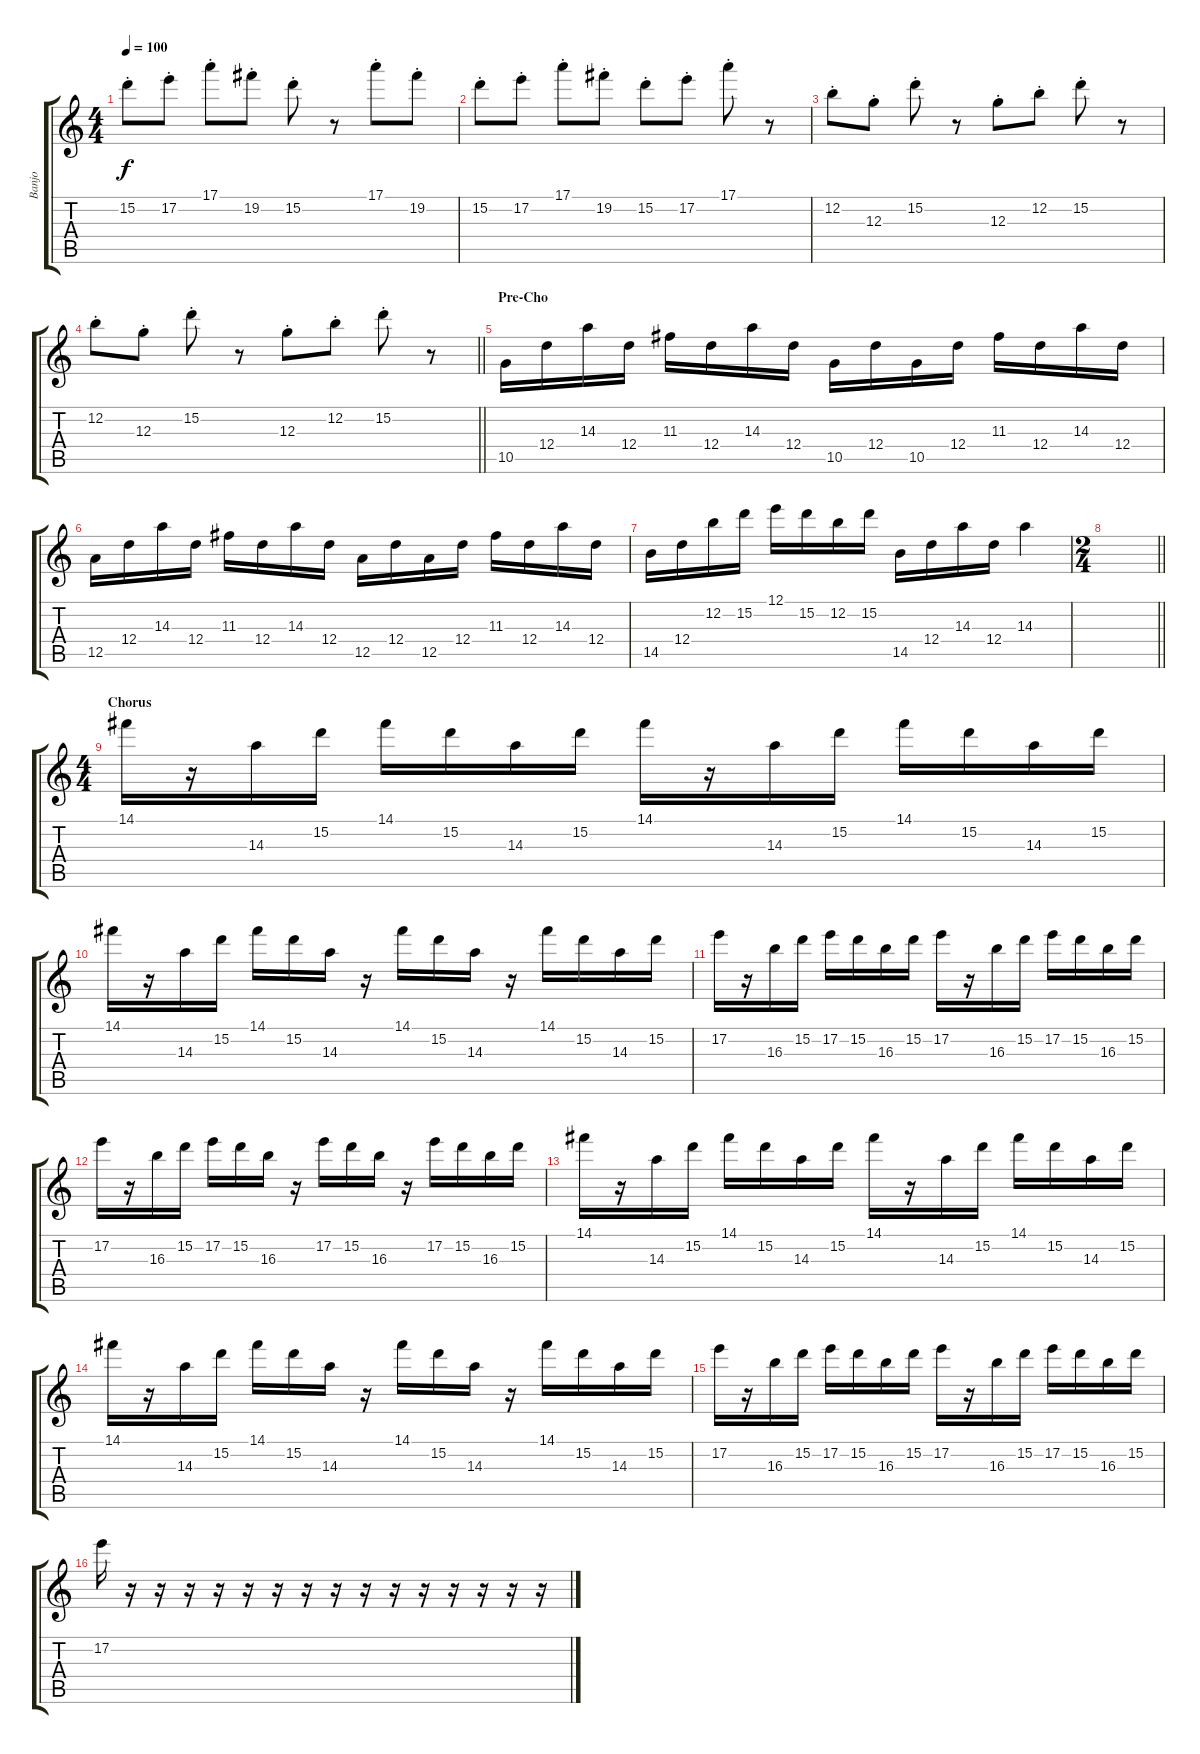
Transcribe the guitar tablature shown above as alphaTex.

\track ("Banjo" "Banjo") {instrument banjo}
\staff {score tabs}
\tuning (E4 B3 G3 D3 A2 E2) {hide}
\displaytranspose 12
\ts (4 4)
\tempo 100
\clef g2
\ks c
15.2{st}.8{dy f} 17.2{st}.8 17.1{st}.8 19.2{st}.8 15.2{st}.8 r.8 17.1{st}.8 19.2{st}.8 |
15.2{st}.8 17.2{st}.8 17.1{st}.8 19.2{st}.8 15.2{st}.8 17.2{st}.8 17.1{st}.8 r.8 |
12.2{st}.8 12.3{st}.8 15.2{st}.8 r.8 12.3{st}.8 12.2{st}.8 15.2{st}.8 r.8 |
\barLineRight lightlight
12.2{st}.8 12.3{st}.8 15.2{st}.8 r.8 12.3{st}.8 12.2{st}.8 15.2{st}.8 r.8 |
\section ("" "Pre-Cho")
10.5.16 12.4.16 14.3.16 12.4.16 11.3.16 12.4.16 14.3.16 12.4.16 10.5.16 12.4.16 10.5.16 12.4.16 11.3.16 12.4.16 14.3.16 12.4.16 |
12.5.16 12.4.16 14.3.16 12.4.16 11.3.16 12.4.16 14.3.16 12.4.16 12.5.16 12.4.16 12.5.16 12.4.16 11.3.16 12.4.16 14.3.16 12.4.16 |
14.5.16 12.4.16 12.2.16 15.2.16 12.1.16 15.2.16 12.2.16 15.2.16 14.5.16 12.4.16 14.3.16 12.4.16 14.3.4 |
\ts (2 4)
\barLineRight lightlight
|
\ts (4 4)
\section ("" "Chorus")
14.1.16 r.16 14.3.16 15.2.16 14.1.16 15.2.16 14.3.16 15.2.16 14.1.16 r.16 14.3.16 15.2.16 14.1.16 15.2.16 14.3.16 15.2.16 |
14.1.16 r.16 14.3.16 15.2.16 14.1.16 15.2.16 14.3.16 r.16 14.1.16 15.2.16 14.3.16 r.16 14.1.16 15.2.16 14.3.16 15.2.16 |
17.2.16 r.16 16.3.16 15.2.16 17.2.16 15.2.16 16.3.16 15.2.16 17.2.16 r.16 16.3.16 15.2.16 17.2.16 15.2.16 16.3.16 15.2.16 |
17.2.16 r.16 16.3.16 15.2.16 17.2.16 15.2.16 16.3.16 r.16 17.2.16 15.2.16 16.3.16 r.16 17.2.16 15.2.16 16.3.16 15.2.16 |
14.1.16 r.16 14.3.16 15.2.16 14.1.16 15.2.16 14.3.16 15.2.16 14.1.16 r.16 14.3.16 15.2.16 14.1.16 15.2.16 14.3.16 15.2.16 |
14.1.16 r.16 14.3.16 15.2.16 14.1.16 15.2.16 14.3.16 r.16 14.1.16 15.2.16 14.3.16 r.16 14.1.16 15.2.16 14.3.16 15.2.16 |
17.2.16 r.16 16.3.16 15.2.16 17.2.16 15.2.16 16.3.16 15.2.16 17.2.16 r.16 16.3.16 15.2.16 17.2.16 15.2.16 16.3.16 15.2.16 |
17.2.16 r.16 r.16 r.16 r.16 r.16 r.16 r.16 r.16 r.16 r.16 r.16 r.16 r.16 r.16 r.16
